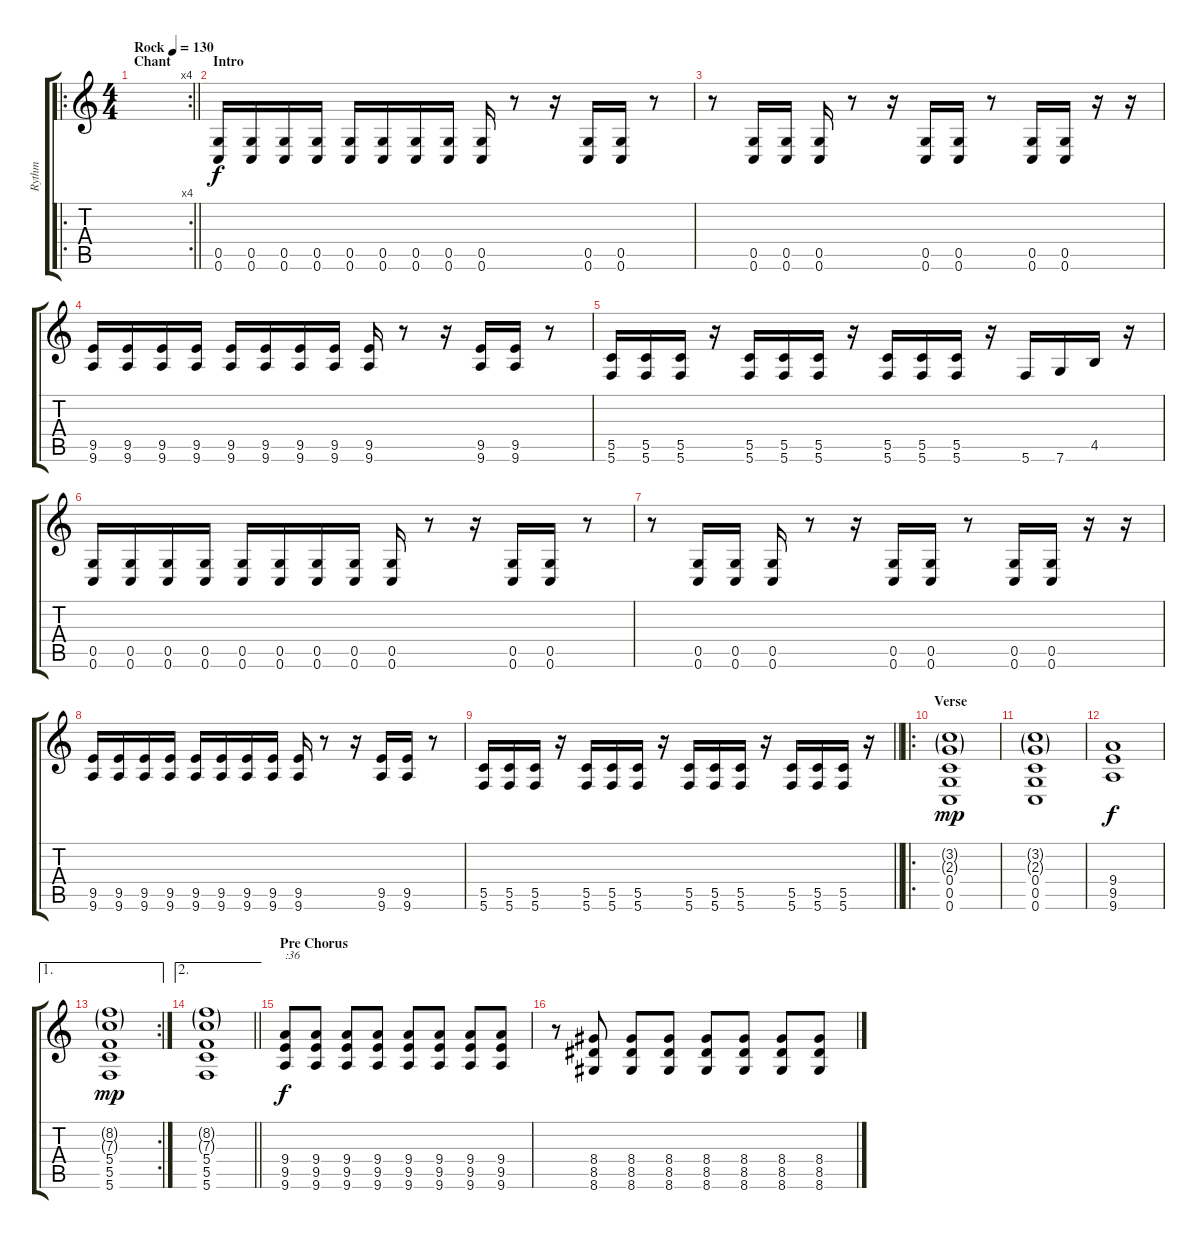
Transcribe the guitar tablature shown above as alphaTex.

\track ("Rythm" "Rythm") {instrument overdrivenguitar}
\staff {score tabs}
\tuning (D4 A3 F3 C3 G2 C2) {hide}
\ro
\rc 4
\ts (4 4)
\section ("" "Chant")
\tempo (130 "Rock")
\clef g2
\barLineRight lightlight
\ks c
|
\section ("" "Intro")
(0.5 0.6).16 (0.5 0.6).16 (0.5 0.6).16 (0.5 0.6).16 (0.5 0.6).16 (0.5 0.6).16 (0.5 0.6).16 (0.5 0.6).16 (0.5 0.6).16 r.8 r.16 (0.5 0.6).16 (0.5 0.6).16 r.8 |
r.8 (0.5 0.6).16 (0.5 0.6).16 (0.5 0.6).16 r.8 r.16 (0.5 0.6).16 (0.5 0.6).16 r.8 (0.5 0.6).16 (0.5 0.6).16 r.16 r.16 |
(9.5 9.6).16 (9.5 9.6).16 (9.5 9.6).16 (9.5 9.6).16 (9.5 9.6).16 (9.5 9.6).16 (9.5 9.6).16 (9.5 9.6).16 (9.5 9.6).16 r.8 r.16 (9.5 9.6).16 (9.5 9.6).16 r.8 |
(5.5 5.6).16 (5.5 5.6).16 (5.5 5.6).16 r.16 (5.5 5.6).16 (5.5 5.6).16 (5.5 5.6).16 r.16 (5.5 5.6).16 (5.5 5.6).16 (5.5 5.6).16 r.16 5.6.16 7.6.16 4.5.16 r.16 |
(0.5 0.6).16 (0.5 0.6).16 (0.5 0.6).16 (0.5 0.6).16 (0.5 0.6).16 (0.5 0.6).16 (0.5 0.6).16 (0.5 0.6).16 (0.5 0.6).16 r.8 r.16 (0.5 0.6).16 (0.5 0.6).16 r.8 |
r.8 (0.5 0.6).16 (0.5 0.6).16 (0.5 0.6).16 r.8 r.16 (0.5 0.6).16 (0.5 0.6).16 r.8 (0.5 0.6).16 (0.5 0.6).16 r.16 r.16 |
(9.5 9.6).16 (9.5 9.6).16 (9.5 9.6).16 (9.5 9.6).16 (9.5 9.6).16 (9.5 9.6).16 (9.5 9.6).16 (9.5 9.6).16 (9.5 9.6).16 r.8 r.16 (9.5 9.6).16 (9.5 9.6).16 r.8 |
\barLineRight lightlight
(5.5 5.6).16 (5.5 5.6).16 (5.5 5.6).16 r.16 (5.5 5.6).16 (5.5 5.6).16 (5.5 5.6).16 r.16 (5.5 5.6).16 (5.5 5.6).16 (5.5 5.6).16 r.16 (5.5 5.6).16 (5.5 5.6).16 (5.5 5.6).16 r.16 |
\ro
\section ("" "Verse")
(3.2{g} 2.3{g} 0.4 0.5 0.6).1{dy mp} |
(3.2{g} 2.3{g} 0.4 0.5 0.6).1 |
(9.4 9.5 9.6).1{dy f} |
\ae 1
\rc 2
(8.2{g} 7.3{g} 5.4 5.5 5.6).1{dy mp} |
\ae 2
\barLineRight lightlight
(8.2{g} 7.3{g} 5.4 5.5 5.6).1 |
\section ("" "Pre Chorus")
(9.4 9.5 9.6).8{txt ":36" dy f} (9.4 9.5 9.6).8 (9.4 9.5 9.6).8 (9.4 9.5 9.6).8 (9.4 9.5 9.6).8 (9.4 9.5 9.6).8 (9.4 9.5 9.6).8 (9.4 9.5 9.6).8 |
r.8 (8.4 8.5 8.6).8 (8.4 8.5 8.6).8 (8.4 8.5 8.6).8 (8.4 8.5 8.6).8 (8.4 8.5 8.6).8 (8.4 8.5 8.6).8 (8.4 8.5 8.6).8
